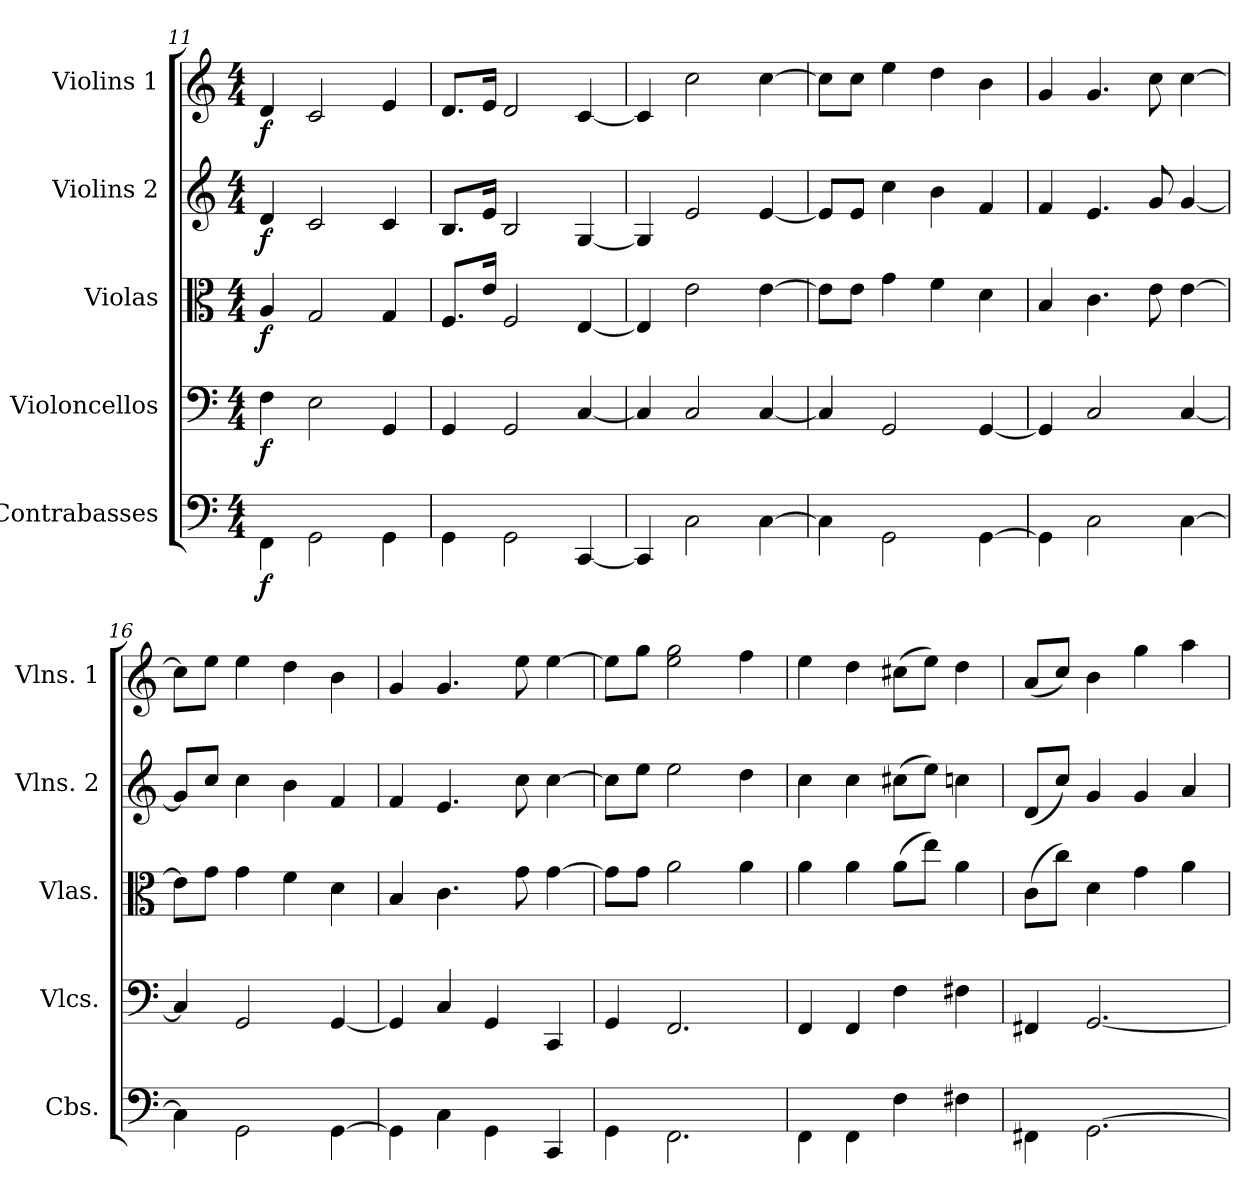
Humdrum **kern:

**kern	**dynam	**kern	**dynam	**kern	**dynam	**kern	**dynam	**kern	**dynam
*part5	*part5	*part4	*part4	*part3	*part3	*part2	*part2	*part1	*part1
*staff5	*staff5	*staff4	*staff4	*staff3	*staff3	*staff2	*staff2	*staff1	*staff1
*I"Contrabasses	*	*I"Violoncellos	*	*I"Violas	*	*I"Violins 2	*	*I"Violins 1	*
*I'Cbs.	*	*I'Vlcs.	*	*I'Vlas.	*	*I'Vlns. 2	*	*I'Vlns. 1	*
*clefF4	*	*clefF4	*	*clefC3	*	*clefG2	*	*clefG2	*
*ITrd7c12	*	*	*	*	*	*	*	*	*
*k[]	*	*k[]	*	*k[]	*	*k[]	*	*k[]	*
*C:	*	*C:	*	*C:	*	*C:	*	*C:	*
*M4/4	*	*M4/4	*	*M4/4	*	*M4/4	*	*M4/4	*
=11	=11	=11	=11	=11	=11	=11	=11	=11	=11
!	!LO:DY:b	!	!LO:DY:b	!	!LO:DY:b	!	!LO:DY:b	!	!LO:DY:b
4FFF\	f	4F\	f	4A/	f	4d/	f	4d/	f
2GGG\	.	2E\	.	2G/	.	2c/	.	2c/	.
4GGG\	.	4GG/	.	4G/	.	4c/	.	4e/	.
=12	=12	=12	=12	=12	=12	=12	=12	=12	=12
4GGG\	.	4GG/	.	8.F/L	.	8.B/L	.	8.d/L	.
.	.	.	.	16e/Jk	.	16e/Jk	.	16e/Jk	.
2GGG\	.	2GG/	.	2F/	.	2B/	.	2d/	.
[4CCC/	.	[4C/	.	[4E/	.	[4G/	.	[4c/	.
!!LO:PB:g=z
=13	=13	=13	=13	=13	=13	=13	=13	=13	=13
4CCC/]	.	4C/]	.	4E/]	.	4G/]	.	4c/]	.
2CC\	.	2C/	.	2e\	.	2e/	.	2cc\	.
[4CC\	.	[4C/	.	[4e\	.	[4e/	.	[4cc\	.
=14	=14	=14	=14	=14	=14	=14	=14	=14	=14
4CC\]	.	4C/]	.	8e\L]	.	8e/L]	.	8cc\L]	.
.	.	.	.	8e\J	.	8e/J	.	8cc\J	.
2GGG\	.	2GG/	.	4g\	.	4cc\	.	4ee\	.
.	.	.	.	4f\	.	4b\	.	4dd\	.
[4GGG\	.	[4GG/	.	4d\	.	4f/	.	4b\	.
=15	=15	=15	=15	=15	=15	=15	=15	=15	=15
4GGG\]	.	4GG/]	.	4B/	.	4f/	.	4g/	.
2CC\	.	2C/	.	4.c\	.	4.e/	.	4.g/	.
.	.	.	.	8e\	.	8g/	.	8cc\	.
[4CC\	.	[4C/	.	[4e\	.	[4g/	.	[4cc\	.
=16	=16	=16	=16	=16	=16	=16	=16	=16	=16
4CC\]	.	4C/]	.	8e\L]	.	8g/L]	.	8cc\L]	.
.	.	.	.	8g\J	.	8cc/J	.	8ee\J	.
2GGG\	.	2GG/	.	4g\	.	4cc\	.	4ee\	.
.	.	.	.	4f\	.	4b\	.	4dd\	.
[4GGG\	.	[4GG/	.	4d\	.	4f/	.	4b\	.
=17	=17	=17	=17	=17	=17	=17	=17	=17	=17
4GGG\]	.	4GG/]	.	4B/	.	4f/	.	4g/	.
4CC\	.	4C/	.	4.c\	.	4.e/	.	4.g/	.
4GGG\	.	4GG/	.	.	.	.	.	.	.
.	.	.	.	8g\	.	8cc\	.	8ee\	.
4CCC/	.	4CC/	.	[4g\	.	[4cc\	.	[4ee\	.
!!LO:LB:g=z
=18	=18	=18	=18	=18	=18	=18	=18	=18	=18
4GGG\	.	4GG/	.	8g\L]	.	8cc\L]	.	8ee\L]	.
.	.	.	.	8g\J	.	8ee\J	.	8gg\J	.
2.FFF\	.	2.FF/	.	2a\	.	2ee\	.	2ee\ 2gg\	.
.	.	.	.	4a\	.	4dd\	.	4ff\	.
=19	=19	=19	=19	=19	=19	=19	=19	=19	=19
4FFF\	.	4FF/	.	4a\	.	4cc\	.	4ee\	.
4FFF\	.	4FF/	.	4a\	.	4cc\	.	4dd\	.
4FF\	.	4F\	.	(8a\L	.	(8cc#X\L	.	(8cc#X\L	.
.	.	.	.	8ee\J)	.	8ee\J)	.	8ee\J)	.
4FF#X\	.	4F#X\	.	4a\	.	4ccn\	.	4dd\	.
=20	=20	=20	=20	=20	=20	=20	=20	=20	=20
4FFF#X\	.	4FF#X/	.	(8c\L	.	(8d/L	.	(8a/L	.
.	.	.	.	8cc\J)	.	8cc/J)	.	8cc/J)	.
[2.GGG\	.	[2.GG/	.	4d\	.	4g/	.	4b\	.
.	.	.	.	4g\	.	4g/	.	4gg\	.
.	.	.	.	4a\	.	4a/	.	4aa\	.
=	=	=	=	=	=	=	=	=	=
*-	*-	*-	*-	*-	*-	*-	*-	*-	*-
